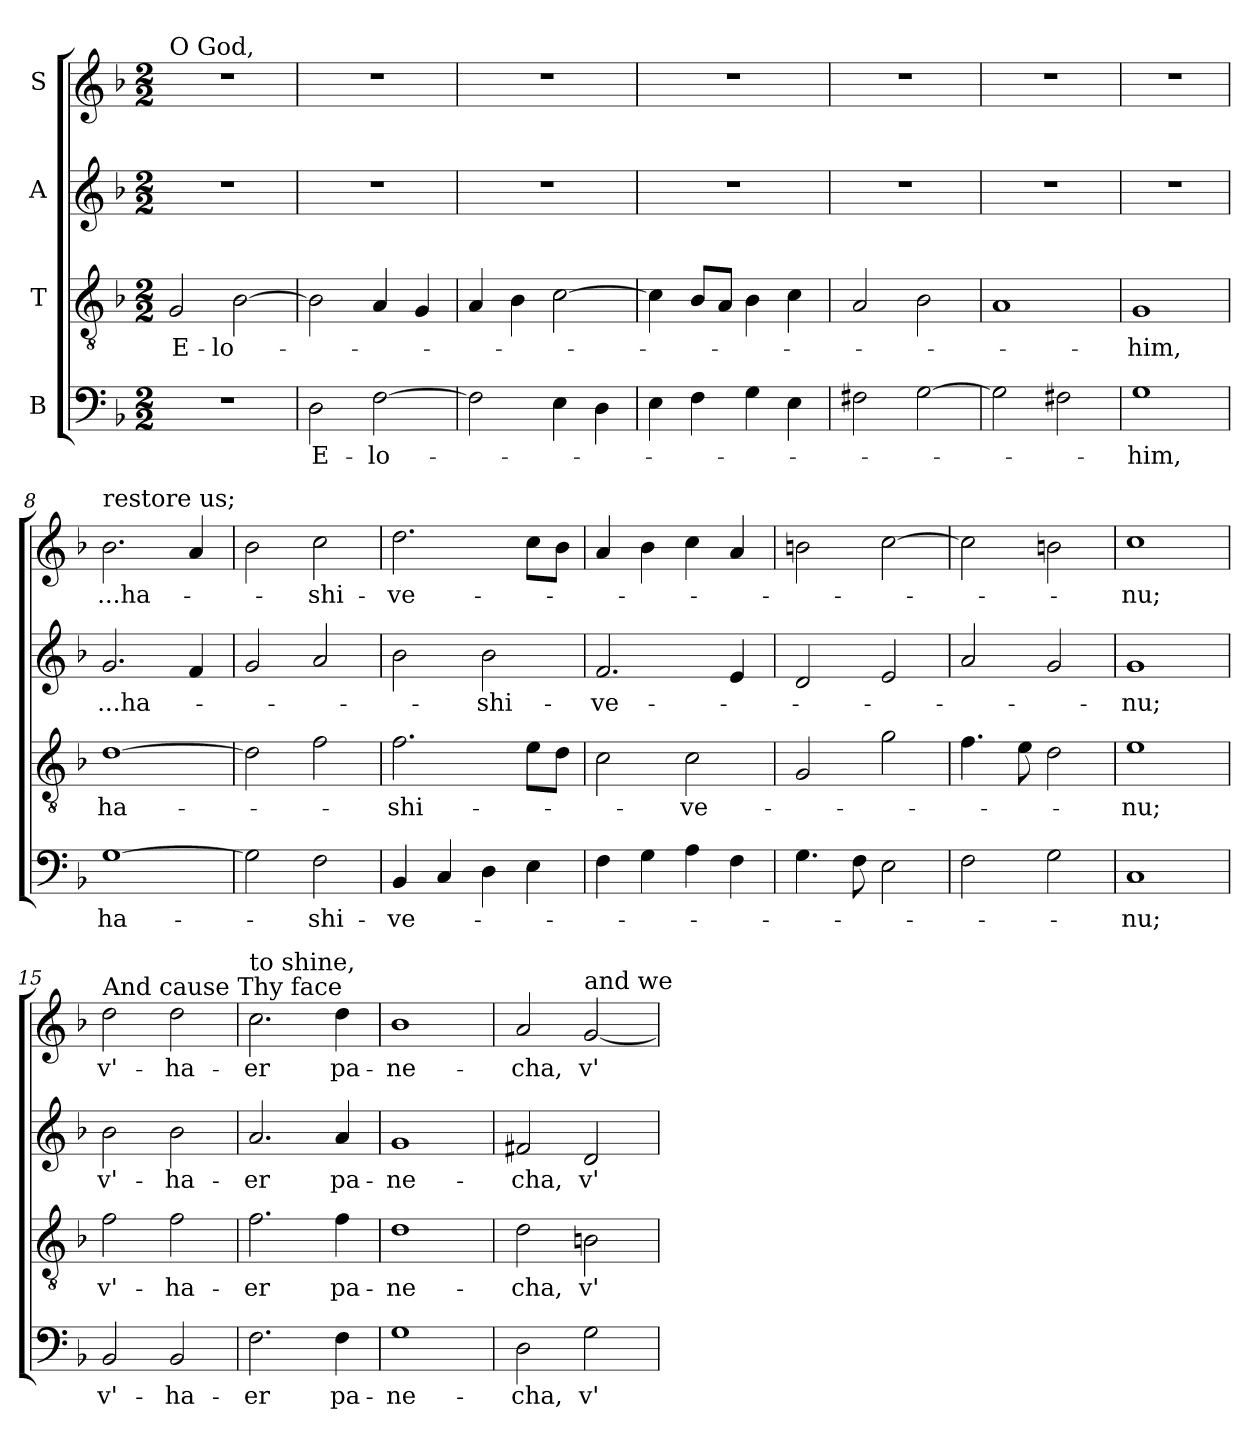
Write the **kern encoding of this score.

**kern	**text	**kern	**text	**kern	**text	**kern	**text
*part4	*part4	*part3	*part3	*part2	*part2	*part1	*part1
*staff4	*staff4	*staff3	*staff3	*staff2	*staff2	*staff1	*staff1
*I"B	*	*I"T	*	*I"A	*	*I"S	*
*clefF4	*	*clefGv2	*	*clefG2	*	*clefG2	*
*k[b-]	*	*k[b-]	*	*k[b-]	*	*k[b-]	*
*F:	*	*F:	*	*F:	*	*F:	*
*M2/2	*	*M2/2	*	*M2/2	*	*M2/2	*
=1	=1	=1	=1	=1	=1	=1	=1
!	!	!	!	!	!	!LO:TX:a:t=O God,	!
!	!	!	!LO:LY:b	!	!	!	!
1r	.	2G/	E-	1r	.	1r	.
!	!	!	!LO:LY:b	!	!	!	!
.	.	[2B-\	-lo-	.	.	.	.
=2	=2	=2	=2	=2	=2	=2	=2
!	!LO:LY:b	!	!	!	!	!	!
2D\	E-	2B-\]	.	1r	.	1r	.
!	!LO:LY:b	!	!	!	!	!	!
[2F\	-lo-	4A/	.	.	.	.	.
.	.	4G/	.	.	.	.	.
=3	=3	=3	=3	=3	=3	=3	=3
2F\]	.	4A/	.	1r	.	1r	.
.	.	4B-\	.	.	.	.	.
4E\	.	[2c\	.	.	.	.	.
4D\	.	.	.	.	.	.	.
=4	=4	=4	=4	=4	=4	=4	=4
4E\	.	4c\]	.	1r	.	1r	.
4F\	.	8B-/L	.	.	.	.	.
.	.	8A/J	.	.	.	.	.
4G\	.	4B-\	.	.	.	.	.
4E\	.	4c\	.	.	.	.	.
=5	=5	=5	=5	=5	=5	=5	=5
2F#X\	.	2A/	.	1r	.	1r	.
[2G\	.	2B-\	.	.	.	.	.
=6	=6	=6	=6	=6	=6	=6	=6
2G\]	.	1A	.	1r	.	1r	.
2F#i\	.	.	.	.	.	.	.
!!LO:LB:g=z
=7	=7	=7	=7	=7	=7	=7	=7
!	!LO:LY:b	!	!LO:LY:b	!	!	!	!
1G	-him,	1G	-him,	1r	.	1r	.
=8	=8	=8	=8	=8	=8	=8	=8
!	!	!	!	!	!	!LO:TX:a:t=restore us;	!
!	!LO:LY:b	!	!LO:LY:b	!	!LO:LY:b	!	!LO:LY:b
[1G	ha-	[1d	ha-	2.g/	...ha-	2.b-\	...ha-
.	.	.	.	4f/	.	4a/	.
=9	=9	=9	=9	=9	=9	=9	=9
2G\]	.	2d\]	.	2g/	.	2b-\	.
!	!LO:LY:b	!	!	!	!	!	!LO:LY:b
2F\	-shi-	2f\	.	2a/	.	2cc\	-shi-
=10	=10	=10	=10	=10	=10	=10	=10
!	!LO:LY:b	!	!LO:LY:b	!	!	!	!LO:LY:b
4BB-/	-ve-	2.f\	-shi-	2b-\	.	2.dd\	-ve-
4C/	.	.	.	.	.	.	.
!	!	!	!	!	!LO:LY:b	!	!
4D\	.	.	.	2b-\	-shi-	.	.
4E\	.	8e\L	.	.	.	8cc\L	.
.	.	8d\J	.	.	.	8b-\J	.
=11	=11	=11	=11	=11	=11	=11	=11
!	!	!	!	!	!LO:LY:b	!	!
4F\	.	2c\	.	2.f/	-ve-	4a/	.
4G\	.	.	.	.	.	4b-\	.
!	!	!	!LO:LY:b	!	!	!	!
4A\	.	2c\	-ve-	.	.	4cc\	.
4F\	.	.	.	4e/	.	4a/	.
=12	=12	=12	=12	=12	=12	=12	=12
4.G\	.	2G/	.	2d/	.	2bn\	.
8F\	.	.	.	.	.	.	.
2E\	.	2g\	.	2e/	.	[2cc\	.
=13	=13	=13	=13	=13	=13	=13	=13
2F\	.	4.f\	.	2a/	.	2cc\]	.
.	.	8e\	.	.	.	.	.
2G\	.	2d\	.	2g/	.	2bn\	.
!!LO:PB:g=z
=14	=14	=14	=14	=14	=14	=14	=14
!	!LO:LY:b	!	!LO:LY:b	!	!LO:LY:b	!	!LO:LY:b
1C	-nu;	1e	-nu;	1g	-nu;	1cc	-nu;
=15	=15	=15	=15	=15	=15	=15	=15
!	!	!	!	!	!	!LO:TX:a:t=And cause Thy face	!
!	!LO:LY:b	!	!LO:LY:b	!	!LO:LY:b	!	!LO:LY:b
2BB-/	v'-	2f\	v'-	2b-\	v'-	2dd\	v'-
!	!LO:LY:b	!	!LO:LY:b	!	!LO:LY:b	!	!LO:LY:b
2BB-/	-ha-	2f\	-ha-	2b-\	-ha-	2dd\	-ha-
=16	=16	=16	=16	=16	=16	=16	=16
!	!	!	!	!	!	!LO:TX:a:t=to shine,	!
!	!LO:LY:b	!	!LO:LY:b	!	!LO:LY:b	!	!LO:LY:b
2.F\	-er	2.f\	-er	2.a/	-er	2.cc\	-er
!	!LO:LY:b	!	!LO:LY:b	!	!LO:LY:b	!	!LO:LY:b
4F\	pa-	4f\	pa-	4a/	pa-	4dd\	pa-
=17	=17	=17	=17	=17	=17	=17	=17
!	!LO:LY:b	!	!LO:LY:b	!	!LO:LY:b	!	!LO:LY:b
1G	-ne-	1d	-ne-	1g	-ne-	1b-	-ne-
=18	=18	=18	=18	=18	=18	=18	=18
!	!LO:LY:b	!	!LO:LY:b	!	!LO:LY:b	!	!LO:LY:b
2D\	-cha,	2d\	-cha,	2f#X/	-cha,	2a/	-cha,
!	!	!	!	!	!	!LO:TX:a:t=and we	!
!	!LO:LY:b	!	!LO:LY:b	!	!LO:LY:b	!	!LO:LY:b
2G\	v'-	2Bn\	v'-	2d/	v'-	[2g/	v'-
=	=	=	=	=	=	=	=
*-	*-	*-	*-	*-	*-	*-	*-
